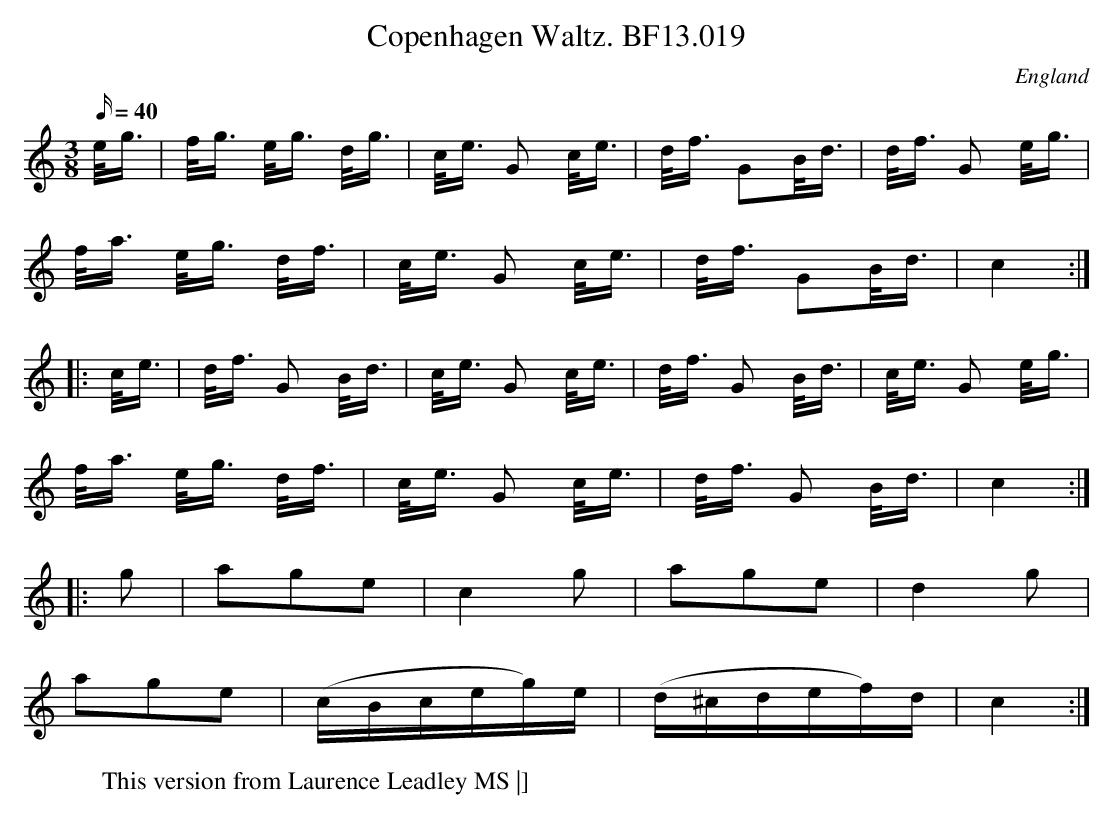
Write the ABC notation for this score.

X:1
T:Copenhagen Waltz. BF13.019
M:3/8
L:1/16
Q:40
O:England
K:C
e<g|f<g e<g d<g|c<e G2 c<e|d<f G2B<d|d<f G2 e<g|!
f<a e<g d<f|c<e G2 c<e|d<f G2B<d|c4:|!
|:c<e|d<f G2 B<d|c<e G2 c<e|d<f G2 B<d|c<e G2 e<g|!
f<a e<g d<f|c<e G2 c<e|d<f G2 B<d|c4:|!
|:g2|a2g2e2|c4g2|a2g2e2|d4g2|!
a2g2e2|(cBceg)e|(d^cdef)d|c4:|]
W:This version from Laurence Leadley MS |]
